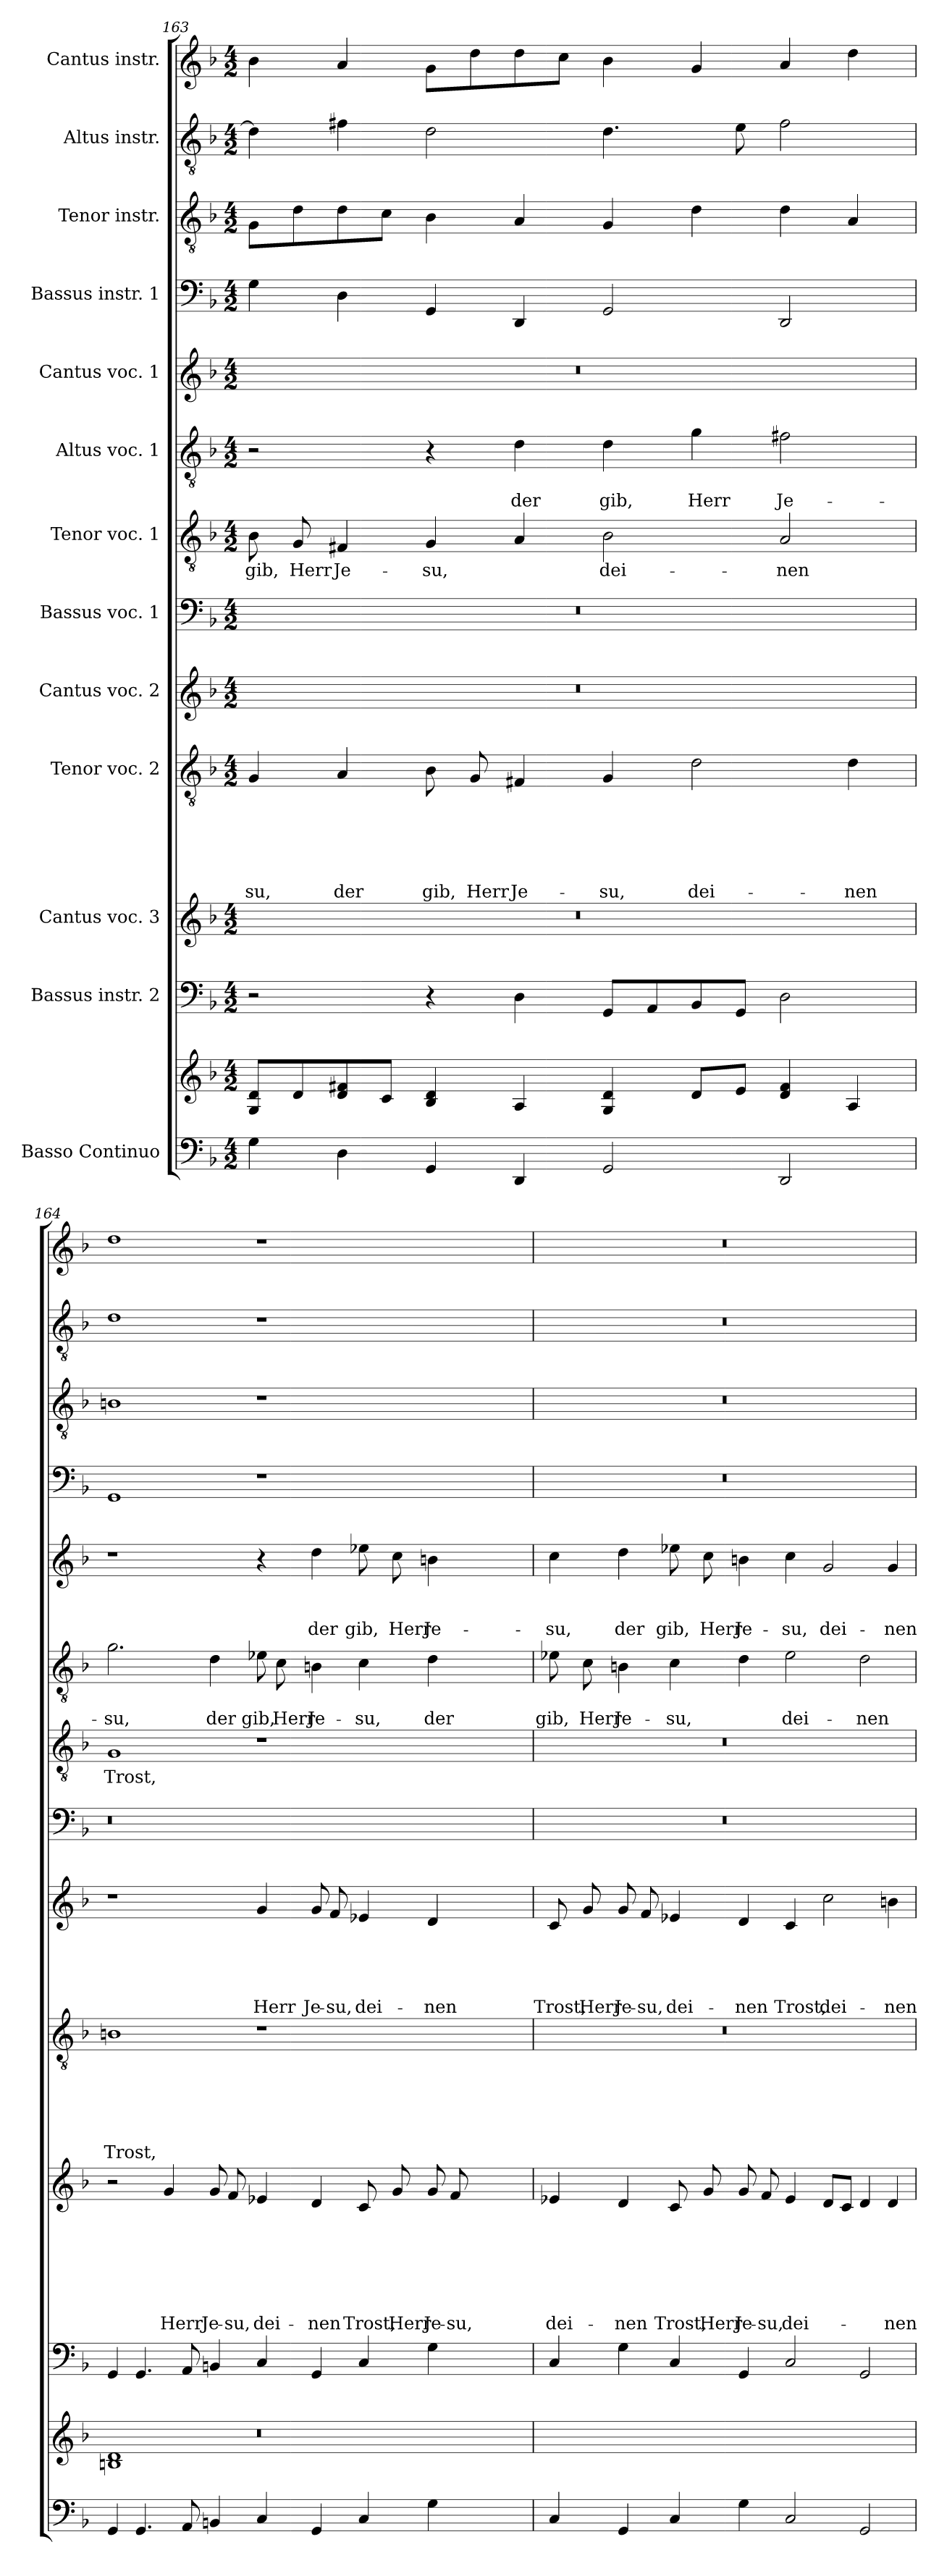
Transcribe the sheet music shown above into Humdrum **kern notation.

**kern	**kern	**kern	**kern	**text	**text	**text	**text	**text	**text	**text	**kern	**text	**text	**text	**text	**text	**text	**kern	**text	**text	**text	**text	**text	**kern	**kern	**text	**kern	**text	**text	**kern	**text	**text	**text	**kern	**kern	**kern	**kern
*part14	*part13	*part12	*part11	*part11	*part11	*part11	*part11	*part11	*part11	*part11	*part10	*part10	*part10	*part10	*part10	*part10	*part10	*part9	*part9	*part9	*part9	*part9	*part9	*part8	*part7	*part7	*part6	*part6	*part6	*part5	*part5	*part5	*part5	*part4	*part3	*part2	*part1
*staff14	*staff13	*staff12	*staff11	*staff11	*staff11	*staff11	*staff11	*staff11	*staff11	*staff11	*staff10	*staff10	*staff10	*staff10	*staff10	*staff10	*staff10	*staff9	*staff9	*staff9	*staff9	*staff9	*staff9	*staff8	*staff7	*staff7	*staff6	*staff6	*staff6	*staff5	*staff5	*staff5	*staff5	*staff4	*staff3	*staff2	*staff1
*I"Basso Continuo	*	*I"Bassus instr. 2	*I"Cantus voc. 3	*	*	*	*	*	*	*	*I"Tenor voc. 2	*	*	*	*	*	*	*I"Cantus voc. 2	*	*	*	*	*	*I"Bassus voc. 1	*I"Tenor voc. 1	*	*I"Altus voc. 1	*	*	*I"Cantus voc. 1	*	*	*	*I"Bassus instr. 1	*I"Tenor instr.	*I"Altus instr.	*I"Cantus instr.
!!LO:PB:g=z
*clefF4	*clefG2	*clefF4	*clefG2	*	*	*	*	*	*	*	*clefGv2	*	*	*	*	*	*	*clefG2	*	*	*	*	*	*clefF4	*clefGv2	*	*clefGv2	*	*	*clefG2	*	*	*	*clefF4	*clefGv2	*clefGv2	*clefG2
*k[b-]	*k[b-]	*k[b-]	*k[b-]	*	*	*	*	*	*	*	*k[b-]	*	*	*	*	*	*	*k[b-]	*	*	*	*	*	*k[b-]	*k[b-]	*	*k[b-]	*	*	*k[b-]	*	*	*	*k[b-]	*k[b-]	*k[b-]	*k[b-]
*F:	*F:	*F:	*F:	*	*	*	*	*	*	*	*F:	*	*	*	*	*	*	*F:	*	*	*	*	*	*F:	*F:	*	*F:	*	*	*F:	*	*	*	*F:	*F:	*F:	*F:
*M4/2	*M4/2	*M4/2	*M4/2	*	*	*	*	*	*	*	*M4/2	*	*	*	*	*	*	*M4/2	*	*	*	*	*	*M4/2	*M4/2	*	*M4/2	*	*	*M4/2	*	*	*	*M4/2	*M4/2	*M4/2	*M4/2
=163	=163	=163	=163	=163	=163	=163	=163	=163	=163	=163	=163	=163	=163	=163	=163	=163	=163	=163	=163	=163	=163	=163	=163	=163	=163	=163	=163	=163	=163	=163	=163	=163	=163	=163	=163	=163	=163
!	!	!	!	!	!	!	!	!	!	!	!	!	!	!	!	!	!LO:LY:b	!	!	!	!	!	!	!	!	!LO:LY:b	!	!	!	!	!	!	!	!	!	!	!
4G\	8G/ 8d/L	2r	0r	.	.	.	.	.	.	.	4G/	.	.	.	.	.	-su,	0r	.	.	.	.	.	0r	8B-\	gib,	2r	.	.	0r	.	.	.	4G\	8G\L	4d\]	4b-\
!	!	!	!	!	!	!	!	!	!	!	!	!	!	!	!	!	!	!	!	!	!	!	!	!	!	!LO:LY:b	!	!	!	!	!	!	!	!	!	!	!
.	8d/	.	.	.	.	.	.	.	.	.	.	.	.	.	.	.	.	.	.	.	.	.	.	.	8G/	Herr	.	.	.	.	.	.	.	.	8d\	.	.
!	!	!	!	!	!	!	!	!	!	!	!	!	!	!	!	!	!LO:LY:b	!	!	!	!	!	!	!	!	!LO:LY:b	!	!	!	!	!	!	!	!	!	!	!
4D\	8d/ 8f#X/	.	.	.	.	.	.	.	.	.	4A/	.	.	.	.	.	der	.	.	.	.	.	.	.	4F#X/	Je-	.	.	.	.	.	.	.	4D\	8d\	4f#X\	4a/
.	8c/J	.	.	.	.	.	.	.	.	.	.	.	.	.	.	.	.	.	.	.	.	.	.	.	.	.	.	.	.	.	.	.	.	.	8c\J	.	.
!	!	!	!	!	!	!	!	!	!	!	!	!	!	!	!	!	!LO:LY:b	!	!	!	!	!	!	!	!	!LO:LY:b	!	!	!	!	!	!	!	!	!	!	!
4GG/	4B-/ 4d/	4r	.	.	.	.	.	.	.	.	8B-\	.	.	.	.	.	gib,	.	.	.	.	.	.	.	4G/	-su,	4r	.	.	.	.	.	.	4GG/	4B-\	2d\	8g\L
!	!	!	!	!	!	!	!	!	!	!	!	!	!	!	!	!	!LO:LY:b	!	!	!	!	!	!	!	!	!	!	!	!	!	!	!	!	!	!	!	!
.	.	.	.	.	.	.	.	.	.	.	8G/	.	.	.	.	.	Herr	.	.	.	.	.	.	.	.	.	.	.	.	.	.	.	.	.	.	.	8dd\
!	!	!	!	!	!	!	!	!	!	!	!	!	!	!	!	!	!LO:LY:b	!	!	!	!	!	!	!	!	!	!	!	!LO:LY:b	!	!	!	!	!	!	!	!
4DD/	4A/	4D\	.	.	.	.	.	.	.	.	4F#X/	.	.	.	.	.	Je-	.	.	.	.	.	.	.	4A/	.	4d\	.	der	.	.	.	.	4DD/	4A/	.	8dd\
.	.	.	.	.	.	.	.	.	.	.	.	.	.	.	.	.	.	.	.	.	.	.	.	.	.	.	.	.	.	.	.	.	.	.	.	.	8cc\J
!	!	!	!	!	!	!	!	!	!	!	!	!	!	!	!	!	!LO:LY:b	!	!	!	!	!	!	!	!	!LO:LY:b	!	!	!LO:LY:b	!	!	!	!	!	!	!	!
2GG/	4G/ 4d/	8GG/L	.	.	.	.	.	.	.	.	4G/	.	.	.	.	.	-su,	.	.	.	.	.	.	.	2B-\	dei-	4d\	.	gib,	.	.	.	.	2GG/	4G/	4.d\	4b-\
.	.	8AA/	.	.	.	.	.	.	.	.	.	.	.	.	.	.	.	.	.	.	.	.	.	.	.	.	.	.	.	.	.	.	.	.	.	.	.
!	!	!	!	!	!	!	!	!	!	!	!	!	!	!	!	!	!LO:LY:b	!	!	!	!	!	!	!	!	!	!	!	!LO:LY:b	!	!	!	!	!	!	!	!
.	8d/L	8BB-/	.	.	.	.	.	.	.	.	2d\	.	.	.	.	.	dei-	.	.	.	.	.	.	.	.	.	4g\	.	Herr	.	.	.	.	.	4d\	.	4g/
.	8e/J	8GG/J	.	.	.	.	.	.	.	.	.	.	.	.	.	.	.	.	.	.	.	.	.	.	.	.	.	.	.	.	.	.	.	.	.	8e\	.
!	!	!	!	!	!	!	!	!	!	!	!	!	!	!	!	!	!	!	!	!	!	!	!	!	!	!LO:LY:b	!	!	!LO:LY:b	!	!	!	!	!	!	!	!
2DD/	4d/ 4f#/	2D\	.	.	.	.	.	.	.	.	.	.	.	.	.	.	.	.	.	.	.	.	.	.	2A/	-nen	2f#X\	.	Je-	.	.	.	.	2DD/	4d\	2f#\	4a/
!	!	!	!	!	!	!	!	!	!	!	!	!	!	!	!	!	!LO:LY:b	!	!	!	!	!	!	!	!	!	!	!	!	!	!	!	!	!	!	!	!
.	4A/	.	.	.	.	.	.	.	.	.	4d\	.	.	.	.	.	-nen	.	.	.	.	.	.	.	.	.	.	.	.	.	.	.	.	.	4A/	.	4dd\
=164	=164	=164	=164	=164	=164	=164	=164	=164	=164	=164	=164	=164	=164	=164	=164	=164	=164	=164	=164	=164	=164	=164	=164	=164	=164	=164	=164	=164	=164	=164	=164	=164	=164	=164	=164	=164	=164
!	!	!	!	!	!	!	!	!	!	!	!	!	!	!	!	!	!LO:LY:b	!	!	!	!	!	!	!	!	!LO:LY:b	!	!	!LO:LY:b	!	!	!	!	!	!	!	!
4GG/	1Bn 1d	4GG/	2r	.	.	.	.	.	.	.	1Bn	.	.	.	.	.	Trost,	1r	.	.	.	.	.	0r	1G	Trost,	2.g\	.	-su,	1r	.	.	.	1GG	1Bn	1d	1dd
4.GG/	.	4.GG/	.	.	.	.	.	.	.	.	.	.	.	.	.	.	.	.	.	.	.	.	.	.	.	.	.	.	.	.	.	.	.	.	.	.	.
!	!	!	!	!	!	!	!	!	!	!LO:LY:b	!	!	!	!	!	!	!	!	!	!	!	!	!	!	!	!	!	!	!	!	!	!	!	!	!	!	!
.	.	.	4g/	.	.	.	.	.	.	Herr	.	.	.	.	.	.	.	.	.	.	.	.	.	.	.	.	.	.	.	.	.	.	.	.	.	.	.
8AA/	.	8AA/	.	.	.	.	.	.	.	.	.	.	.	.	.	.	.	.	.	.	.	.	.	.	.	.	.	.	.	.	.	.	.	.	.	.	.
!	!	!	!	!	!	!	!	!	!	!LO:LY:b	!	!	!	!	!	!	!	!	!	!	!	!	!	!	!	!	!	!	!LO:LY:b	!	!	!	!	!	!	!	!
4BBn/	.	4BBn/	8g/	.	.	.	.	.	.	Je-	.	.	.	.	.	.	.	.	.	.	.	.	.	.	.	.	4d\	.	der	.	.	.	.	.	.	.	.
!	!	!	!	!	!	!	!	!	!	!LO:LY:b	!	!	!	!	!	!	!	!	!	!	!	!	!	!	!	!	!	!	!	!	!	!	!	!	!	!	!
.	.	.	8f/	.	.	.	.	.	.	-su,	.	.	.	.	.	.	.	.	.	.	.	.	.	.	.	.	.	.	.	.	.	.	.	.	.	.	.
!	!	!	!	!	!	!	!	!	!	!LO:LY:b	!	!	!	!	!	!	!	!	!	!	!	!	!LO:LY:b	!	!	!	!	!	!LO:LY:b	!	!	!	!	!	!	!	!
4C/	0r	4C/	4e-X/	.	.	.	.	.	.	dei-	1r	.	.	.	.	.	.	4g/	.	.	.	.	Herr	.	1r	.	8e-X\	.	gib,	4r	.	.	.	1r	1r	1r	1r
!	!	!	!	!	!	!	!	!	!	!	!	!	!	!	!	!	!	!	!	!	!	!	!	!	!	!	!	!	!LO:LY:b	!	!	!	!	!	!	!	!
.	.	.	.	.	.	.	.	.	.	.	.	.	.	.	.	.	.	.	.	.	.	.	.	.	.	.	8c\	.	Herr	.	.	.	.	.	.	.	.
!	!	!	!	!	!	!	!	!	!	!LO:LY:b	!	!	!	!	!	!	!	!	!	!	!	!	!LO:LY:b	!	!	!	!	!	!LO:LY:b	!	!	!	!LO:LY:b	!	!	!	!
4GG/	.	4GG/	4d/	.	.	.	.	.	.	-nen	.	.	.	.	.	.	.	8g/	.	.	.	.	Je-	.	.	.	4Bn\	.	Je-	4dd\	.	.	der	.	.	.	.
!	!	!	!	!	!	!	!	!	!	!	!	!	!	!	!	!	!	!	!	!	!	!	!LO:LY:b	!	!	!	!	!	!	!	!	!	!	!	!	!	!
.	.	.	.	.	.	.	.	.	.	.	.	.	.	.	.	.	.	8f/	.	.	.	.	-su,	.	.	.	.	.	.	.	.	.	.	.	.	.	.
!	!	!	!	!	!	!	!	!	!	!LO:LY:b	!	!	!	!	!	!	!	!	!	!	!	!	!LO:LY:b	!	!	!	!	!	!LO:LY:b	!	!	!	!LO:LY:b	!	!	!	!
4C/	.	4C/	8c/	.	.	.	.	.	.	Trost,	.	.	.	.	.	.	.	4e-X/	.	.	.	.	dei-	.	.	.	4c\	.	-su,	8ee-X\	.	.	gib,	.	.	.	.
!	!	!	!	!	!	!	!	!	!	!LO:LY:b	!	!	!	!	!	!	!	!	!	!	!	!	!	!	!	!	!	!	!	!	!	!	!LO:LY:b	!	!	!	!
.	.	.	8g/	.	.	.	.	.	.	Herr	.	.	.	.	.	.	.	.	.	.	.	.	.	.	.	.	.	.	.	8cc\	.	.	Herr	.	.	.	.
!	!	!	!	!	!	!	!	!	!	!LO:LY:b	!	!	!	!	!	!	!	!	!	!	!	!	!LO:LY:b	!	!	!	!	!	!LO:LY:b	!	!	!	!LO:LY:b	!	!	!	!
4G\	.	4G\	8g/	.	.	.	.	.	.	Je-	.	.	.	.	.	.	.	4d/	.	.	.	.	-nen	.	.	.	4d\	.	der	4bn\	.	.	Je-	.	.	.	.
!	!	!	!	!	!	!	!	!	!	!LO:LY:b	!	!	!	!	!	!	!	!	!	!	!	!	!	!	!	!	!	!	!	!	!	!	!	!	!	!	!
.	.	.	8f/	.	.	.	.	.	.	-su,	.	.	.	.	.	.	.	.	.	.	.	.	.	.	.	.	.	.	.	.	.	.	.	.	.	.	.
1ryy	.	1ryy	1ryy	.	.	.	.	.	.	.	1ryy	.	.	.	.	.	.	1ryy	.	.	.	.	.	1ryy	1ryy	.	1ryy	.	.	1ryy	.	.	.	1ryy	1ryy	1ryy	1ryy
=165	=165	=165	=165	=165	=165	=165	=165	=165	=165	=165	=165	=165	=165	=165	=165	=165	=165	=165	=165	=165	=165	=165	=165	=165	=165	=165	=165	=165	=165	=165	=165	=165	=165	=165	=165	=165	=165
!	!	!	!	!	!	!	!	!	!	!LO:LY:b	!	!	!	!	!	!	!	!	!	!	!	!	!LO:LY:b	!	!	!	!	!	!LO:LY:b	!	!	!	!LO:LY:b	!	!	!	!
4C/	0ryy	4C/	4e-X/	.	.	.	.	.	.	dei-	0r	.	.	.	.	.	.	8c/	.	.	.	.	Trost,	0r	0r	.	8e-X\	.	gib,	4cc\	.	.	-su,	0r	0r	0r	0r
!	!	!	!	!	!	!	!	!	!	!	!	!	!	!	!	!	!	!	!	!	!	!	!LO:LY:b	!	!	!	!	!	!LO:LY:b	!	!	!	!	!	!	!	!
.	.	.	.	.	.	.	.	.	.	.	.	.	.	.	.	.	.	8g/	.	.	.	.	Herr	.	.	.	8c\	.	Herr	.	.	.	.	.	.	.	.
!	!	!	!	!	!	!	!	!	!	!LO:LY:b	!	!	!	!	!	!	!	!	!	!	!	!	!LO:LY:b	!	!	!	!	!	!LO:LY:b	!	!	!	!LO:LY:b	!	!	!	!
4GG/	.	4G\	4d/	.	.	.	.	.	.	-nen	.	.	.	.	.	.	.	8g/	.	.	.	.	Je-	.	.	.	4Bn\	.	Je-	4dd\	.	.	der	.	.	.	.
!	!	!	!	!	!	!	!	!	!	!	!	!	!	!	!	!	!	!	!	!	!	!	!LO:LY:b	!	!	!	!	!	!	!	!	!	!	!	!	!	!
.	.	.	.	.	.	.	.	.	.	.	.	.	.	.	.	.	.	8f/	.	.	.	.	-su,	.	.	.	.	.	.	.	.	.	.	.	.	.	.
!	!	!	!	!	!	!	!	!	!	!LO:LY:b	!	!	!	!	!	!	!	!	!	!	!	!	!LO:LY:b	!	!	!	!	!	!LO:LY:b	!	!	!	!LO:LY:b	!	!	!	!
4C/	.	4C/	8c/	.	.	.	.	.	.	Trost,	.	.	.	.	.	.	.	4e-X/	.	.	.	.	dei-	.	.	.	4c\	.	-su,	8ee-X\	.	.	gib,	.	.	.	.
!	!	!	!	!	!	!	!	!	!	!LO:LY:b	!	!	!	!	!	!	!	!	!	!	!	!	!	!	!	!	!	!	!	!	!	!	!LO:LY:b	!	!	!	!
.	.	.	8g/	.	.	.	.	.	.	Herr	.	.	.	.	.	.	.	.	.	.	.	.	.	.	.	.	.	.	.	8cc\	.	.	Herr	.	.	.	.
!	!	!	!	!	!	!	!	!	!	!LO:LY:b	!	!	!	!	!	!	!	!	!	!	!	!	!LO:LY:b	!	!	!	!	!	!	!	!	!	!LO:LY:b	!	!	!	!
4G\	.	4GG/	8g/	.	.	.	.	.	.	Je-	.	.	.	.	.	.	.	4d/	.	.	.	.	-nen	.	.	.	4d\	.	.	4bn\	.	.	Je-	.	.	.	.
!	!	!	!	!	!	!	!	!	!	!LO:LY:b	!	!	!	!	!	!	!	!	!	!	!	!	!	!	!	!	!	!	!	!	!	!	!	!	!	!	!
.	.	.	8f/	.	.	.	.	.	.	-su,	.	.	.	.	.	.	.	.	.	.	.	.	.	.	.	.	.	.	.	.	.	.	.	.	.	.	.
!	!	!	!	!	!	!	!	!	!	!LO:LY:b	!	!	!	!	!	!	!	!	!	!	!	!	!LO:LY:b	!	!	!	!	!	!LO:LY:b	!	!	!	!LO:LY:b	!	!	!	!
2C/	.	2C/	4e-/	.	.	.	.	.	.	dei-	.	.	.	.	.	.	.	4c/	.	.	.	.	Trost,	.	.	.	2e-\	.	dei-	4cc\	.	.	-su,	.	.	.	.
!	!	!	!	!	!	!	!	!	!	!	!	!	!	!	!	!	!	!	!	!	!	!	!LO:LY:b	!	!	!	!	!	!	!	!	!	!LO:LY:b	!	!	!	!
.	.	.	8d/L	.	.	.	.	.	.	.	.	.	.	.	.	.	.	2cc\	.	.	.	.	dei-	.	.	.	.	.	.	2g/	.	.	dei-	.	.	.	.
.	.	.	8c/J	.	.	.	.	.	.	.	.	.	.	.	.	.	.	.	.	.	.	.	.	.	.	.	.	.	.	.	.	.	.	.	.	.	.
!	!	!	!	!	!	!	!	!	!	!	!	!	!	!	!	!	!	!	!	!	!	!	!	!	!	!	!	!	!LO:LY:b	!	!	!	!	!	!	!	!
2GG/	.	2GG/	4d/	.	.	.	.	.	.	.	.	.	.	.	.	.	.	.	.	.	.	.	.	.	.	.	2d\	.	-nen	.	.	.	.	.	.	.	.
!	!	!	!	!	!	!	!	!	!	!LO:LY:b	!	!	!	!	!	!	!	!	!	!	!	!	!LO:LY:b	!	!	!	!	!	!	!	!	!	!LO:LY:b	!	!	!	!
.	.	.	4d/	.	.	.	.	.	.	-nen	.	.	.	.	.	.	.	4bn\	.	.	.	.	-nen	.	.	.	.	.	.	4g/	.	.	-nen	.	.	.	.
=	=	=	=	=	=	=	=	=	=	=	=	=	=	=	=	=	=	=	=	=	=	=	=	=	=	=	=	=	=	=	=	=	=	=	=	=	=
*-	*-	*-	*-	*-	*-	*-	*-	*-	*-	*-	*-	*-	*-	*-	*-	*-	*-	*-	*-	*-	*-	*-	*-	*-	*-	*-	*-	*-	*-	*-	*-	*-	*-	*-	*-	*-	*-
